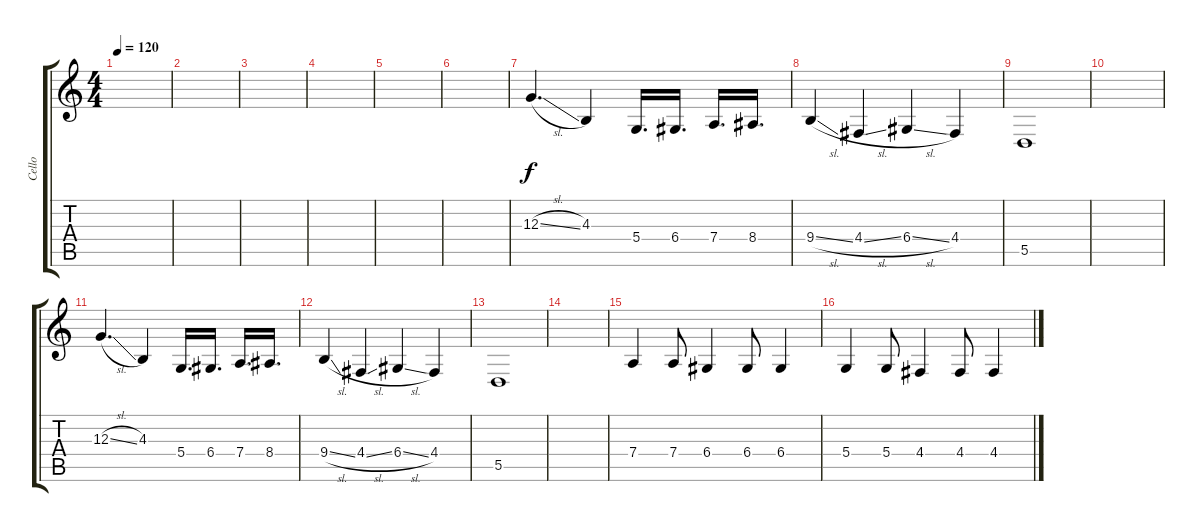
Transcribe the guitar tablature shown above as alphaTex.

\track ("Cello" "Cello") {instrument cello}
\staff {score tabs}
\tuning (E4 B3 G3 D3 A2 E2) {hide}
\ts (4 4)
\tempo 120
\clef g2
\ks c
|
|
|
|
|
|
12.3{sl}.4{d dy f} 4.3.4 5.4.16{d} 6.4.16{d} 7.4.16{d} 8.4.16{d} |
9.4{sl}.4 4.4{sl}.4 6.4{sl}.4 4.4.4 |
5.5.1 |
|
12.3{sl}.4{d} 4.3.4 5.4.16{d} 6.4.16{d} 7.4.16{d} 8.4.16{d} |
9.4{sl}.4 4.4{sl}.4 6.4{sl}.4 4.4.4 |
5.5.1 |
|
7.4.4 7.4.8 6.4.4 6.4.8 6.4.4 |
5.4.4 5.4.8 4.4.4 4.4.8 4.4.4
